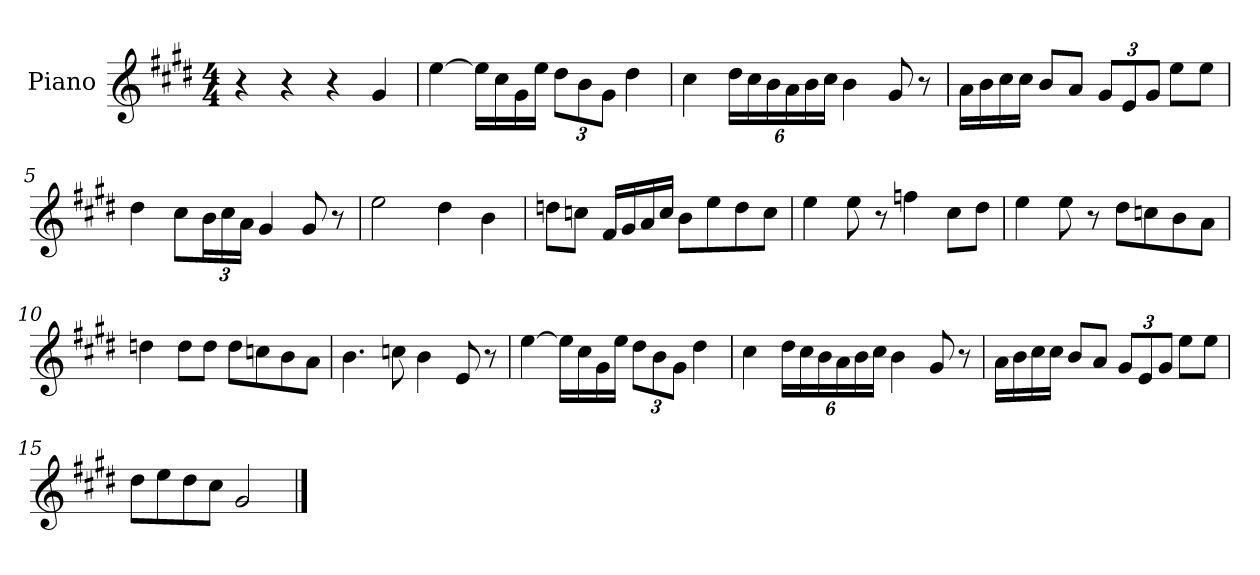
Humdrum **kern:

**kern
*part1
*staff1
*I"Piano
*I'Pno.
*clefG2
*k[f#c#g#d#]
*M4/4
=1
4r
4r
4r
4g#/
=2
[4ee\
16ee\LL]
16cc#\
16g#\
16ee\JJ
*Xbrackettup
12dd#\L
12b\
12g#\J
4dd#\
=3
4cc#\
24dd#\LL
24cc#\
24b\
24a\
24b\
24cc#\JJ
4b\
8g#/
8r
=4
16a\LL
16b\
16cc#\
16cc#\JJ
8b/L
8a/J
12g#/L
12e/
12g#/J
8ee\L
8ee\J
=5
4dd#\
8cc#\L
24b\L
24cc#\
24a\JJ
4g#/
8g#/
8r
!!LO:LB:g=z
=6
2ee\
4dd#\
4b\
=7
8ddn\L
8ccn\J
16f#/LL
16g#/
16a/
16cc/JJ
8b\L
8ee\
8dd\
8cc\J
=8
4ee\
8ee\
8r
4ffn\
8cc#\L
8dd#\J
=9
4ee\
8ee\
8r
8dd#\L
8ccn\
8b\
8a\J
=10
4ddn\
8dd\L
8dd\J
8dd\L
8ccn\
8b\
8a\J
=11
4.b\
8ccn\
4b\
8e/
8r
!!LO:LB:g=z
=12
[4ee\
16ee\LL]
16cc#\
16g#\
16ee\JJ
12dd#\L
12b\
12g#\J
4dd#\
=13
4cc#\
24dd#\LL
24cc#\
24b\
24a\
24b\
24cc#\JJ
4b\
8g#/
8r
=14
16a\LL
16b\
16cc#\
16cc#\JJ
8b/L
8a/J
12g#/L
12e/
12g#/J
8ee\L
8ee\J
=15
8dd#\L
8ee\
8dd#\
8cc#\J
2g#/
==
*-
